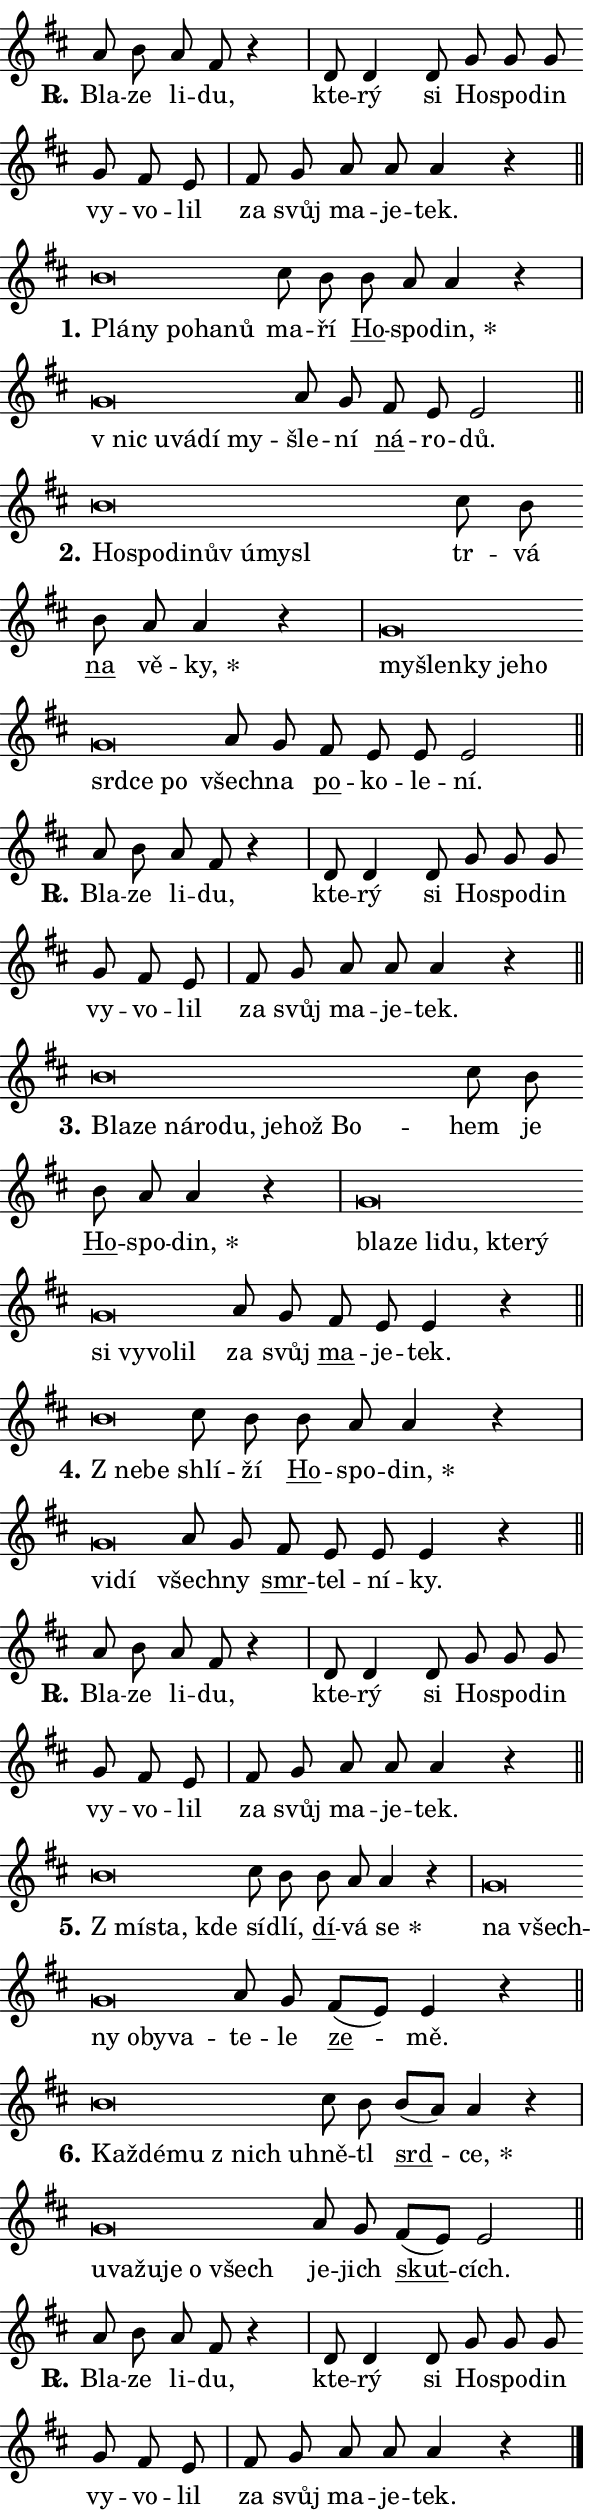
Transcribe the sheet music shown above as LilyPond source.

\version "2.24.0"
\header { tagline = "" }
\paper {
  indent = 0\cm
  top-margin = 0\cm
  right-margin = 0.13\cm % to fit lyric hyphens
  bottom-margin = 0\cm
  left-margin = 0\cm
  paper-width = 10\cm
  page-breaking = #ly:one-page-breaking
  system-system-spacing.basic-distance = #11
  score-system-spacing.basic-distance = #11
  ragged-last = ##f
}


%% Author: Thomas Morley
%% https://lists.gnu.org/archive/html/lilypond-user/2020-05/msg00002.html
#(define (line-position grob)
"Returns position of @var[grob} in current system:
   @code{'start}, if at first time-step
   @code{'end}, if at last time-step
   @code{'middle} otherwise
"
  (let* ((col (ly:item-get-column grob))
         (ln (ly:grob-object col 'left-neighbor))
         (rn (ly:grob-object col 'right-neighbor))
         (col-to-check-left (if (ly:grob? ln) ln col))
         (col-to-check-right (if (ly:grob? rn) rn col))
         (break-dir-left
           (and
             (ly:grob-property col-to-check-left 'non-musical #f)
             (ly:item-break-dir col-to-check-left)))
         (break-dir-right
           (and
             (ly:grob-property col-to-check-right 'non-musical #f)
             (ly:item-break-dir col-to-check-right))))
        (cond ((eqv? 1 break-dir-left) 'start)
              ((eqv? -1 break-dir-right) 'end)
              (else 'middle))))

#(define (tranparent-at-line-position vctor)
  (lambda (grob)
  "Relying on @code{line-position} select the relevant enry from @var{vctor}.
Used to determine transparency,"
    (case (line-position grob)
      ((end) (not (vector-ref vctor 0)))
      ((middle) (not (vector-ref vctor 1)))
      ((start) (not (vector-ref vctor 2))))))

noteHeadBreakVisibility =
#(define-music-function (break-visibility)(vector?)
"Makes @code{NoteHead}s transparent relying on @var{break-visibility}"
#{
  \override NoteHead.transparent =
    #(tranparent-at-line-position break-visibility)
#})

#(define delete-ledgers-for-transparent-note-heads
  (lambda (grob)
    "Reads whether a @code{NoteHead} is transparent.
If so this @code{NoteHead} is removed from @code{'note-heads} from
@var{grob}, which is supposed to be @code{LedgerLineSpanner}.
As a result ledgers are not printed for this @code{NoteHead}"
    (let* ((nhds-array (ly:grob-object grob 'note-heads))
           (nhds-list
             (if (ly:grob-array? nhds-array)
                 (ly:grob-array->list nhds-array)
                 '()))
           ;; Relies on the transparent-property being done before
           ;; Staff.LedgerLineSpanner.after-line-breaking is executed.
           ;; This is fragile ...
           (to-keep
             (remove
               (lambda (nhd)
                 (ly:grob-property nhd 'transparent #f))
               nhds-list)))
      ;; TODO find a better method to iterate over grob-arrays, similiar
      ;; to filter/remove etc for lists
      ;; For now rebuilt from scratch
      (set! (ly:grob-object grob 'note-heads)  '())
      (for-each
        (lambda (nhd)
          (ly:pointer-group-interface::add-grob grob 'note-heads nhd))
        to-keep))))

squashNotes = {
  \override NoteHead.X-extent = #'(-0.2 . 0.2)
  \override NoteHead.Y-extent = #'(-0.75 . 0)
  \override NoteHead.stencil =
    #(lambda (grob)
       (let ((pos (ly:grob-property grob 'staff-position)))
         (begin
           (if (< pos -7) (display "ERROR: Lower brevis then expected\n") (display ""))
           (if (<= pos -6) ly:text-interface::print ly:note-head::print))))
}
unSquashNotes = {
  \revert NoteHead.X-extent
  \revert NoteHead.Y-extent
  \revert NoteHead.stencil
}

hideNotes = \noteHeadBreakVisibility #begin-of-line-visible
unHideNotes = \noteHeadBreakVisibility #all-visible

% work-around for resetting accidentals
% https://lilypond.org/doc/v2.23/Documentation/notation/displaying-rhythms#unmetered-music
cadenzaMeasure = {
  \cadenzaOff
  \partial 1024 s1024
  \cadenzaOn
}

#(define-markup-command (accent layout props text) (markup?)
  "Underline accented syllable"
  (interpret-markup layout props
    #{\markup \override #'(offset . 4.3) \underline { #text }#}))

responsum = \markup \concat {
  "R" \hspace #-1.05 \path #0.1 #'((moveto 0 0.07) (lineto 0.9 0.8)) \hspace #0.05 "."
}

spaceSize = #0.6828661417322834 % exact space size for TeX Gyre Schola

\layout {
  \context {
    \Staff
    \remove "Time_signature_engraver"
    \override LedgerLineSpanner.after-line-breaking = #delete-ledgers-for-transparent-note-heads
  }
  \context {
    \Lyrics {
      \override LyricSpace.minimum-distance = \spaceSize
      \override LyricText.font-name = #"TeX Gyre Schola"
      \override LyricText.font-size = 1
      \override StanzaNumber.font-name = #"TeX Gyre Schola Bold"
      \override StanzaNumber.font-size = 1
    }
  }
  \context {
    \Score 
    \override NoteHead.text =
      #(lambda (grob) 
        (let ((pos (ly:grob-property grob 'staff-position)))
          #{\markup {
            \combine
              \halign #-0.55 \raise #(if (= pos -6) 0 0.5) \override #'(thickness . 2) \draw-line #'(3.2 . 0)
              \musicglyph "noteheads.sM1"
          }#}))
  }
}

% magnetic-lyrics.ily
%
%   written by
%     Jean Abou Samra <jean@abou-samra.fr>
%     Werner Lemberg <wl@gnu.org>
%
%   adapted by
%     Jiri Hon <jiri.hon@gmail.com>
%
% Version 2022-Apr-15

% https://www.mail-archive.com/lilypond-user@gnu.org/msg149350.html

#(define (Left_hyphen_pointer_engraver context)
   "Collect syllable-hyphen-syllable occurrences in lyrics and store
them in properties.  This engraver only looks to the left.  For
example, if the lyrics input is @code{foo -- bar}, it does the
following.

@itemize @bullet
@item
Set the @code{text} property of the @code{LyricHyphen} grob between
@q{foo} and @q{bar} to @code{foo}.

@item
Set the @code{left-hyphen} property of the @code{LyricText} grob with
text @q{foo} to the @code{LyricHyphen} grob between @q{foo} and
@q{bar}.
@end itemize

Use this auxiliary engraver in combination with the
@code{lyric-@/text::@/apply-@/magnetic-@/offset!} hook."
   (let ((hyphen #f)
         (text #f))
     (make-engraver
      (acknowledgers
       ((lyric-syllable-interface engraver grob source-engraver)
        (set! text grob)))
      (end-acknowledgers
       ((lyric-hyphen-interface engraver grob source-engraver)
        ;(when (not (grob::has-interface grob 'lyric-space-interface))
          (set! hyphen grob)));)
      ((stop-translation-timestep engraver)
       (when (and text hyphen)
         (ly:grob-set-object! text 'left-hyphen hyphen))
       (set! text #f)
       (set! hyphen #f)))))

#(define (lyric-text::apply-magnetic-offset! grob)
   "If the space between two syllables is less than the value in
property @code{LyricText@/.details@/.squash-threshold}, move the right
syllable to the left so that it gets concatenated with the left
syllable.

Use this function as a hook for
@code{LyricText@/.after-@/line-@/breaking} if the
@code{Left_@/hyphen_@/pointer_@/engraver} is active."
   (let ((hyphen (ly:grob-object grob 'left-hyphen #f)))
     (when hyphen
       (let ((left-text (ly:spanner-bound hyphen LEFT)))
         (when (grob::has-interface left-text 'lyric-syllable-interface)
           (let* ((common (ly:grob-common-refpoint grob left-text X))
                  (this-x-ext (ly:grob-extent grob common X))
                  (left-x-ext
                   (begin
                     ;; Trigger magnetism for left-text.
                     (ly:grob-property left-text 'after-line-breaking)
                     (ly:grob-extent left-text common X)))
                  ;; `delta` is the gap width between two syllables.
                  (delta (- (interval-start this-x-ext)
                            (interval-end left-x-ext)))
                  (details (ly:grob-property grob 'details))
                  (threshold (assoc-get 'squash-threshold details 0.2)))
             (when (< delta threshold)
               (let* (;; We have to manipulate the input text so that
                      ;; ligatures crossing syllable boundaries are not
                      ;; disabled.  For languages based on the Latin
                      ;; script this is essentially a beautification.
                      ;; However, for non-Western scripts it can be a
                      ;; necessity.
                      (lt (ly:grob-property left-text 'text))
                      (rt (ly:grob-property grob 'text))
                      (is-space (grob::has-interface hyphen 'lyric-space-interface))
                      (space (if is-space " " ""))
                      (extra-delta (if is-space spaceSize 0))
                      ;; Append new syllable.
                      (ltrt-space (if (and (string? lt) (string? rt))
                                (string-append lt space rt)
                                (make-concat-markup (list lt space rt))))
                      ;; Right-align `ltrt` to the right side.
                      (ltrt-space-markup (grob-interpret-markup
                               grob
                               (make-translate-markup
                                (cons (interval-length this-x-ext) 0)
                                (make-right-align-markup ltrt-space)))))
                 (begin
                   ;; Don't print `left-text`.
                   (ly:grob-set-property! left-text 'stencil #f)
                   ;; Set text and stencil (which holds all collected
                   ;; syllables so far) and shift it to the left.
                   (ly:grob-set-property! grob 'text ltrt-space)
                   (ly:grob-set-property! grob 'stencil ltrt-space-markup)
                   (ly:grob-translate-axis! grob (- (- delta extra-delta)) X))))))))))


#(define (lyric-hyphen::displace-bounds-first grob)
   ;; Make very sure this callback isn't triggered too early.
   (let ((left (ly:spanner-bound grob LEFT))
         (right (ly:spanner-bound grob RIGHT)))
     (ly:grob-property left 'after-line-breaking)
     (ly:grob-property right 'after-line-breaking)
     (ly:lyric-hyphen::print grob)))

squashThreshold = #0.4

\layout {
  \context {
    \Lyrics
    \consists #Left_hyphen_pointer_engraver
    \override LyricText.after-line-breaking =
      #lyric-text::apply-magnetic-offset!
    \override LyricHyphen.stencil = #lyric-hyphen::displace-bounds-first
    \override LyricText.details.squash-threshold = \squashThreshold
    \override LyricHyphen.minimum-distance = 0
    \override LyricHyphen.minimum-length = \squashThreshold
  }
}

squashText = \override LyricText.details.squash-threshold = 9999
unSquashText = \override LyricText.details.squash-threshold = \squashThreshold

leftText = \override LyricText.self-alignment-X = #LEFT
unLeftText = \revert LyricText.self-alignment-X

starOffset = #(lambda (grob) 
                (let ((x_offset (ly:self-alignment-interface::aligned-on-x-parent grob)))
                  (if (= x_offset 0) 0 (+ x_offset 1.2))))

star = #(define-music-function (syllable)(string?)
"Append star separator at the end of a syllable"
#{
  \once \override LyricText.X-offset = #starOffset
  \lyricmode { \markup {
    #syllable
    \override #'((font-name . "TeX Gyre Schola Bold")) \hspace #0.2 \lower #0.65 \larger "*"
  } }
#})

starAccent = #(define-music-function (syllable)(string?)
"Append star separator at the end of a syllable and make accent"
#{
  \once \override LyricText.X-offset = #starOffset
  \lyricmode { \markup {
    \accent #syllable
    \override #'((font-name . "TeX Gyre Schola Bold")) \hspace #0.2 \lower #0.65 \larger "*"
  } }
#})

breath = #(define-music-function (syllable)(string?)
"Append breathing indicator at the end of a syllable"
#{
  \lyricmode { \markup { #syllable "+" } }
#})

optionalBreath = #(define-music-function (syllable)(string?)
"Append optional breathing indicator at the end of a syllable"
#{
  \lyricmode { \markup { #syllable "(+)" } }
#})


\score {
    <<
        \new Voice = "melody" { \cadenzaOn \key d \major \relative { a'8 b a fis r4 \cadenzaMeasure \bar "|" d8 d4 d8 \bar "" g g g \bar "" g fis e \cadenzaMeasure \bar "|" fis g a a a4 r \cadenzaMeasure \bar "||" \break } }
        \new Lyrics \lyricsto "melody" { \lyricmode { \set stanza = \responsum
Bla -- ze li -- du, kte -- rý si Ho -- spo -- din vy -- vo -- lil za svůj ma -- je -- tek. } }
    >>
    \layout {}
}

\score {
    <<
        \new Voice = "melody" { \cadenzaOn \key d \major \relative { \squashNotes b'\breve*1/16 \hideNotes \breve*1/16 \bar "" \breve*1/16 \bar "" \breve*1/16 \breve*1/16 \bar "" \unHideNotes \unSquashNotes cis8 b \bar "" b a a4 r \cadenzaMeasure \bar "|" \squashNotes g\breve*1/16 \hideNotes \breve*1/16 \bar "" \breve*1/16 \bar "" \breve*1/16 \breve*1/16 \bar "" \unHideNotes \unSquashNotes a8 g \bar "" fis e e2 \cadenzaMeasure \bar "||" \break } }
        \new Lyrics \lyricsto "melody" { \lyricmode { \set stanza = "1."
\leftText Plá -- \squashText ny po -- ha -- nů \unLeftText \unSquashText ma -- ří \markup \accent Ho -- spo -- \star din, \leftText "v nic" \squashText u -- vá -- dí my -- \unLeftText \unSquashText šle -- ní \markup \accent ná -- ro -- dů. } }
    >>
    \layout {}
}

\score {
    <<
        \new Voice = "melody" { \cadenzaOn \key d \major \relative { \squashNotes b'\breve*1/16 \hideNotes \breve*1/16 \bar "" \breve*1/16 \bar "" \breve*1/16 \bar "" \breve*1/16 \bar "" \breve*1/16 \breve*1/16 \bar "" \unHideNotes \unSquashNotes cis8 b \bar "" b a a4 r \cadenzaMeasure \bar "|" \squashNotes g\breve*1/16 \hideNotes \breve*1/16 \bar "" \breve*1/16 \bar "" \breve*1/16 \bar "" \breve*1/16 \bar "" \breve*1/16 \bar "" \breve*1/16 \breve*1/16 \bar "" \unHideNotes \unSquashNotes a8 g \bar "" fis e e e2 \cadenzaMeasure \bar "||" \break } }
        \new Lyrics \lyricsto "melody" { \lyricmode { \set stanza = "2."
\leftText Ho -- \squashText spo -- di -- nův ú -- my -- sl \unLeftText \unSquashText tr -- vá \markup \accent na vě -- \star ky, \leftText my -- \squashText šlen -- ky je -- ho srd -- ce po \unLeftText \unSquashText všech -- na \markup \accent po -- ko -- le -- ní. } }
    >>
    \layout {}
}

\score {
    <<
        \new Voice = "melody" { \cadenzaOn \key d \major \relative { a'8 b a fis r4 \cadenzaMeasure \bar "|" d8 d4 d8 \bar "" g g g \bar "" g fis e \cadenzaMeasure \bar "|" fis g a a a4 r \cadenzaMeasure \bar "||" \break } }
        \new Lyrics \lyricsto "melody" { \lyricmode { \set stanza = \responsum
Bla -- ze li -- du, kte -- rý si Ho -- spo -- din vy -- vo -- lil za svůj ma -- je -- tek. } }
    >>
    \layout {}
}

\score {
    <<
        \new Voice = "melody" { \cadenzaOn \key d \major \relative { \squashNotes b'\breve*1/16 \hideNotes \breve*1/16 \bar "" \breve*1/16 \bar "" \breve*1/16 \bar "" \breve*1/16 \bar "" \breve*1/16 \bar "" \breve*1/16 \breve*1/16 \bar "" \unHideNotes \unSquashNotes cis8 b \bar "" b a a4 r \cadenzaMeasure \bar "|" \squashNotes g\breve*1/16 \hideNotes \breve*1/16 \bar "" \breve*1/16 \bar "" \breve*1/16 \bar "" \breve*1/16 \bar "" \breve*1/16 \bar "" \breve*1/16 \bar "" \breve*1/16 \bar "" \breve*1/16 \breve*1/16 \bar "" \unHideNotes \unSquashNotes a8 g \bar "" fis e e4 r \cadenzaMeasure \bar "||" \break } }
        \new Lyrics \lyricsto "melody" { \lyricmode { \set stanza = "3."
\leftText Bla -- \squashText ze ná -- ro -- du, je -- hož Bo -- \unLeftText \unSquashText hem je \markup \accent Ho -- spo -- \star din, \leftText bla -- \squashText ze li -- du, kte -- rý si vy -- vo -- lil \unLeftText \unSquashText za svůj \markup \accent ma -- je -- tek. } }
    >>
    \layout {}
}

\score {
    <<
        \new Voice = "melody" { \cadenzaOn \key d \major \relative { \squashNotes b'\breve*1/16 \hideNotes \breve*1/16 \bar "" \unHideNotes \unSquashNotes cis8 b \bar "" b a a4 r \cadenzaMeasure \bar "|" \squashNotes g\breve*1/16 \hideNotes \breve*1/16 \bar "" \unHideNotes \unSquashNotes a8 g \bar "" fis e e e4 r \cadenzaMeasure \bar "||" \break } }
        \new Lyrics \lyricsto "melody" { \lyricmode { \set stanza = "4."
\leftText "Z ne" -- \squashText be \unLeftText \unSquashText shlí -- ží \markup \accent Ho -- spo -- \star din, \leftText vi -- \squashText dí \unLeftText \unSquashText všech -- ny \markup \accent smr -- tel -- ní -- ky. } }
    >>
    \layout {}
}

\score {
    <<
        \new Voice = "melody" { \cadenzaOn \key d \major \relative { a'8 b a fis r4 \cadenzaMeasure \bar "|" d8 d4 d8 \bar "" g g g \bar "" g fis e \cadenzaMeasure \bar "|" fis g a a a4 r \cadenzaMeasure \bar "||" \break } }
        \new Lyrics \lyricsto "melody" { \lyricmode { \set stanza = \responsum
Bla -- ze li -- du, kte -- rý si Ho -- spo -- din vy -- vo -- lil za svůj ma -- je -- tek. } }
    >>
    \layout {}
}

\score {
    <<
        \new Voice = "melody" { \cadenzaOn \key d \major \relative { \squashNotes b'\breve*1/16 \hideNotes \breve*1/16 \breve*1/16 \bar "" \unHideNotes \unSquashNotes cis8 b \bar "" b a a4 r \cadenzaMeasure \bar "|" \squashNotes g\breve*1/16 \hideNotes \breve*1/16 \bar "" \breve*1/16 \bar "" \breve*1/16 \bar "" \breve*1/16 \breve*1/16 \bar "" \unHideNotes \unSquashNotes a8 g \bar "" fis[( e)] e4 r \cadenzaMeasure \bar "||" \break } }
        \new Lyrics \lyricsto "melody" { \lyricmode { \set stanza = "5."
\leftText "Z mí" -- \squashText sta, kde \unLeftText \unSquashText sí -- dlí, \markup \accent dí -- vá \star se \leftText na \squashText všech -- ny o -- by -- va -- \unLeftText \unSquashText te -- le \markup \accent ze -- mě. } }
    >>
    \layout {}
}

\score {
    <<
        \new Voice = "melody" { \cadenzaOn \key d \major \relative { \squashNotes b'\breve*1/16 \hideNotes \breve*1/16 \bar "" \breve*1/16 \bar "" \breve*1/16 \breve*1/16 \bar "" \unHideNotes \unSquashNotes cis8 b \bar "" b[( a)] a4 r \cadenzaMeasure \bar "|" \squashNotes g\breve*1/16 \hideNotes \breve*1/16 \bar "" \breve*1/16 \bar "" \breve*1/16 \bar "" \breve*1/16 \breve*1/16 \bar "" \unHideNotes \unSquashNotes a8 g \bar "" fis[( e)] e2 \cadenzaMeasure \bar "||" \break } }
        \new Lyrics \lyricsto "melody" { \lyricmode { \set stanza = "6."
\leftText Kaž -- \squashText dé -- mu "z nich" u -- \unLeftText \unSquashText hně -- tl \markup \accent srd -- \star ce, \leftText u -- \squashText va -- žu -- je o všech \unLeftText \unSquashText je -- jich \markup \accent skut -- cích. } }
    >>
    \layout {}
}

\score {
    <<
        \new Voice = "melody" { \cadenzaOn \key d \major \relative { a'8 b a fis r4 \cadenzaMeasure \bar "|" d8 d4 d8 \bar "" g g g \bar "" g fis e \cadenzaMeasure \bar "|" fis g a a a4 r \cadenzaMeasure \bar "||" \break } \bar "|." }
        \new Lyrics \lyricsto "melody" { \lyricmode { \set stanza = \responsum
Bla -- ze li -- du, kte -- rý si Ho -- spo -- din vy -- vo -- lil za svůj ma -- je -- tek. } }
    >>
    \layout {}
}
